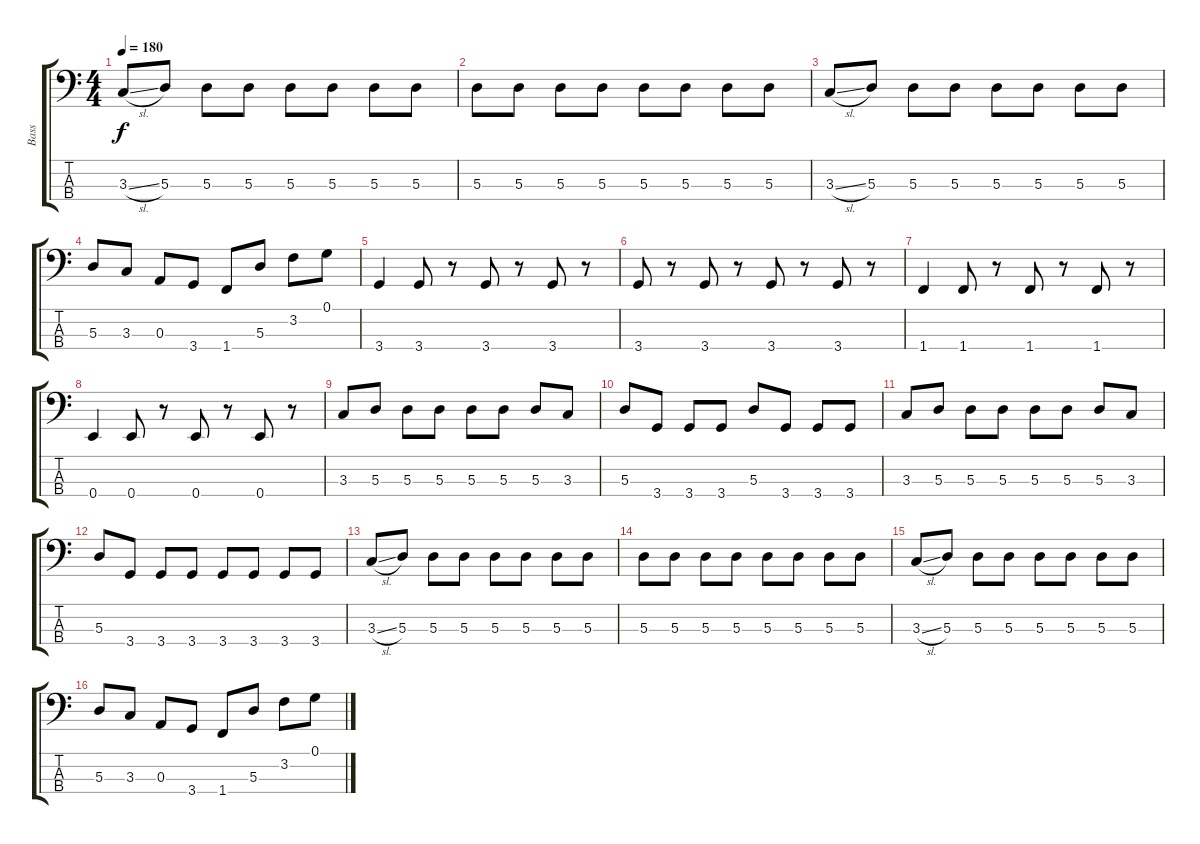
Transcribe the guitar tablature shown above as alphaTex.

\track ("Bass" "Bass") {instrument electricbasspick}
\staff {score tabs}
\tuning (G2 D2 A1 E1) {hide}
\ts (4 4)
\tempo 180
\clef f4
\ks c
3.3{sl}.8{dy f} 5.3.8 5.3.8 5.3.8 5.3.8 5.3.8 5.3.8 5.3.8 |
5.3.8 5.3.8 5.3.8 5.3.8 5.3.8 5.3.8 5.3.8 5.3.8 |
3.3{sl}.8 5.3.8 5.3.8 5.3.8 5.3.8 5.3.8 5.3.8 5.3.8 |
5.3.8 3.3.8 0.3.8 3.4.8 1.4.8 5.3.8 3.2.8 0.1.8 |
3.4.4 3.4.8 r.8 3.4.8 r.8 3.4.8 r.8 |
3.4.8 r.8 3.4.8 r.8 3.4.8 r.8 3.4.8 r.8 |
1.4.4 1.4.8 r.8 1.4.8 r.8 1.4.8 r.8 |
0.4.4 0.4.8 r.8 0.4.8 r.8 0.4.8 r.8 |
3.3.8 5.3.8 5.3.8 5.3.8 5.3.8 5.3.8 5.3.8 3.3.8 |
5.3.8 3.4.8 3.4.8 3.4.8 5.3.8 3.4.8 3.4.8 3.4.8 |
3.3.8 5.3.8 5.3.8 5.3.8 5.3.8 5.3.8 5.3.8 3.3.8 |
5.3.8 3.4.8 3.4.8 3.4.8 3.4.8 3.4.8 3.4.8 3.4.8 |
3.3{sl}.8 5.3.8 5.3.8 5.3.8 5.3.8 5.3.8 5.3.8 5.3.8 |
5.3.8 5.3.8 5.3.8 5.3.8 5.3.8 5.3.8 5.3.8 5.3.8 |
3.3{sl}.8 5.3.8 5.3.8 5.3.8 5.3.8 5.3.8 5.3.8 5.3.8 |
5.3.8 3.3.8 0.3.8 3.4.8 1.4.8 5.3.8 3.2.8 0.1.8
